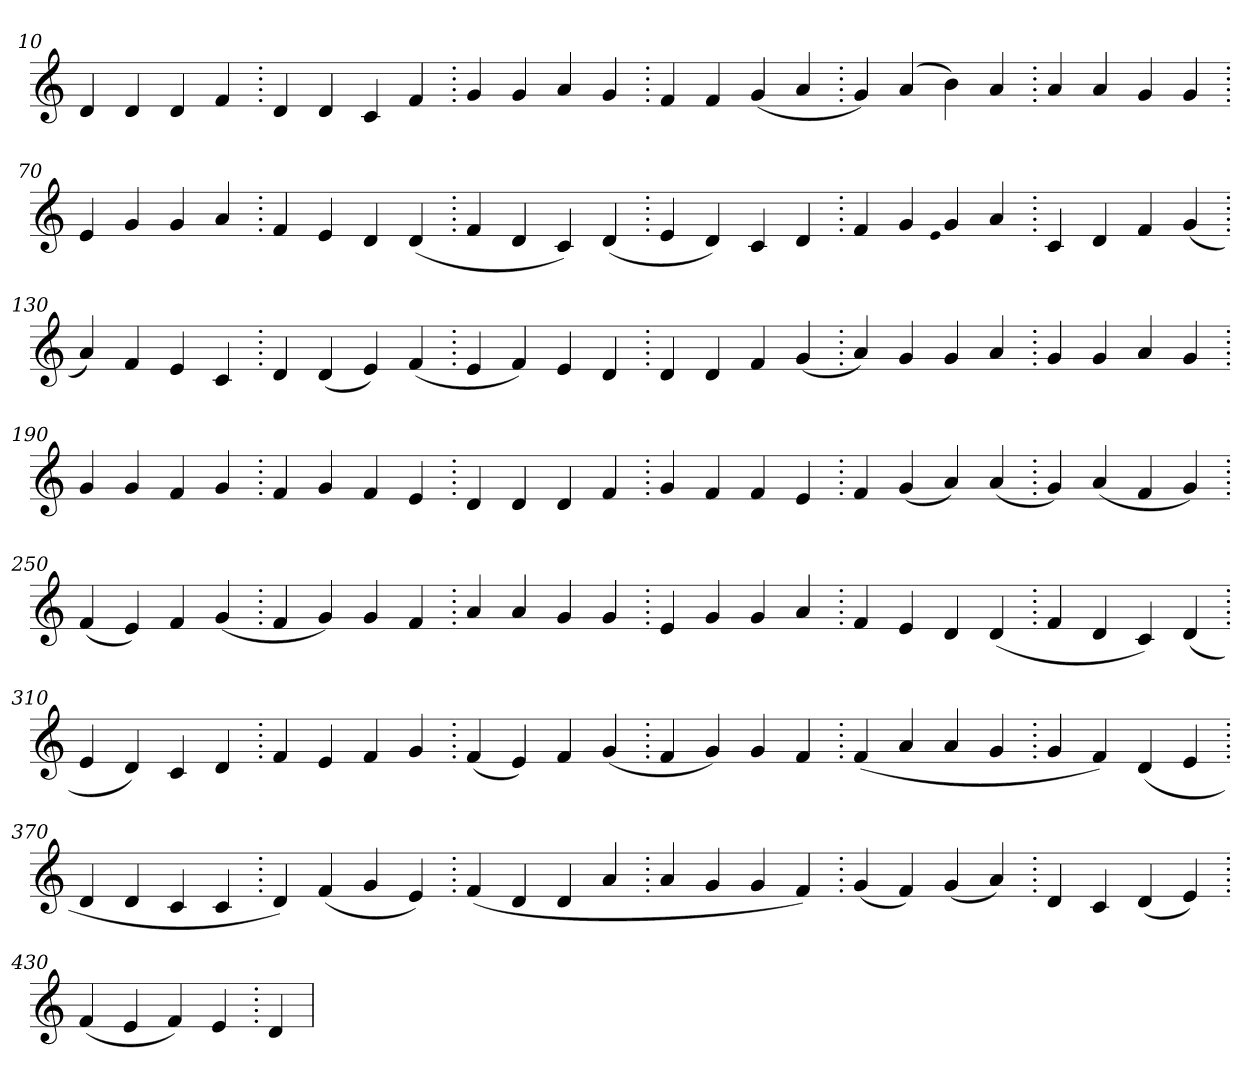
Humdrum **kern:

**kern
*part1
*staff1
*clefG2
=10.
4d
4d
4d
4f
=20.
4d
4d
4c
4f
=30.
4g
4g
4a
4g
=40.
4f
4f
(>4g
4a
=50.
4g)
(>4a
4b)
4a
=60.
4a
4a
4g
4g
=70.
4e
4g
4g
4a
=80.
4f
4e
4d
(>4d
=90.
4f
4d
4c)
(>4d
=100.
4e
4d)
4c
4d
=110.
4f
4g
qqe
4g
4a
=120.
4c
4d
4f
(>4g
=130.
4a)
4f
4e
4c
=140.
4d
(>4d
4e)
(>4f
=150.
4e
4f)
4e
4d
=160.
4d
4d
4f
(>4g
=170.
4a)
4g
4g
4a
=180.
4g
4g
4a
4g
=190.
4g
4g
4f
4g
=200.
4f
4g
4f
4e
=210.
4d
4d
4d
4f
=220.
4g
4f
4f
4e
=230.
4f
(>4g
4a)
(>4a
=240.
4g)
(>4a
4f
4g)
=250.
(>4f
4e)
4f
(>4g
=260.
4f
4g)
4g
4f
=270.
4a
4a
4g
4g
=280.
4e
4g
4g
4a
=290.
4f
4e
4d
(>4d
=300.
4f
4d
4c)
(>4d
=310.
4e
4d)
4c
4d
=320.
4f
4e
4f
4g
=330.
(>4f
4e)
4f
(>4g
=340.
4f
4g)
4g
4f
=350.
(>4f
4a
4a
4g
=360.
4g
4f)
(>4d
4e
=370.
4d
4d
4c
4c
=380.
4d)
(>4f
4g
4e)
=390.
(>4f
4d
4d
4a
=400.
4a
4g
4g
4f)
=410.
(>4g
4f)
(>4g
4a)
=420.
4d
4c
(>4d
4e)
=430.
(>4f
4e
4f)
4e
=440.
4d
=
*-
